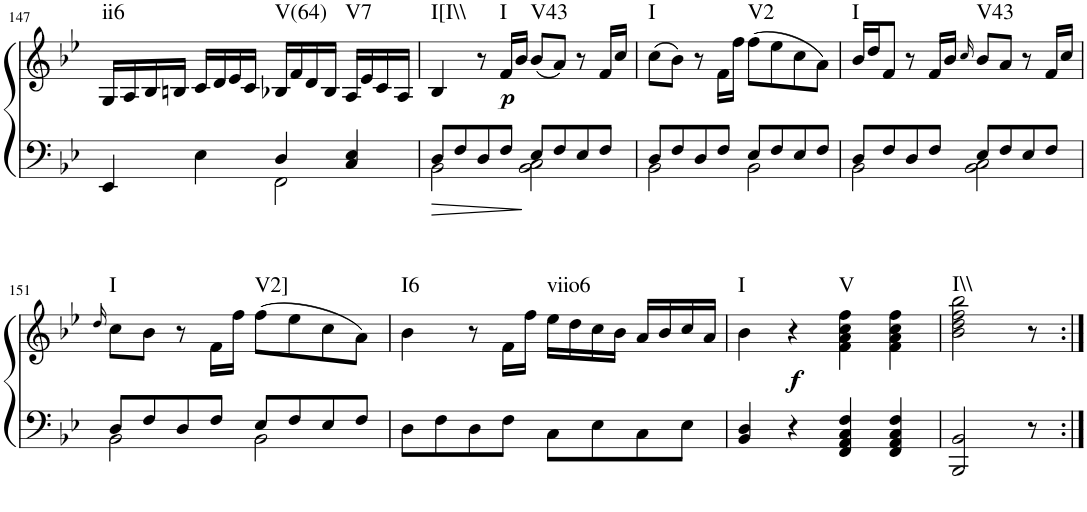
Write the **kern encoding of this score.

**kern	**kern	**dynam	**harte
*part1	*part1	*part1	*part1
*staff2	*staff1	*staff1/2	*
*I"Piano	*	*	*
*I'Pno.	*	*	*
!!LO:PB:g=z
*clefF4	*clefG2	*	*
*k[b-e-]	*k[b-e-]	*	*
*B-:	*B-:	*	*
*M4/4	*M4/4	*	*
*met(c)	*met(c)	*	*
=147	=147	=147	=147
*^	*	*	*
!	!	!	!	!LO:H:kt=ii6
4EE-/	2ryy	16G/LL	.	N
.	.	16A/	.	.
.	.	16B-/	.	.
.	.	16Bn/JJ	.	.
4E-\	.	16c/LL	.	.
.	.	16d/	.	.
.	.	16e-/	.	.
.	.	16c/JJ	.	.
!	!	!	!	!LO:H:kt=V(64)
4D/	2FF\	16B-X/LL	.	N
.	.	16f/	.	.
.	.	16d/	.	.
.	.	16B-/JJ	.	.
!	!	!	!	!LO:H:kt=V7
4C/ 4E-/	.	16A/LL	.	N
.	.	16e-/	.	.
.	.	16c/	.	.
.	.	16A/JJ	.	.
=148	=148	=148	=148	=148
!	!	!	!	!LO:H:kt=I[I\\
8D/L	2BB-\	4B-/	.	N
8F/	.	.	.	.
8D/	.	8r	.	.
!	!	!	!LO:DY:b	!LO:H:kt=I
8F/J	.	16f/LL	p	N
.	.	16b-/JJ	.	.
!	!	!	!	!LO:H:kt=V43
8E-/L	2BB-\ 2C\	(8b-/L	.	N
8F/	.	8a/J)	.	.
8E-/	.	8r	.	.
8F/J	.	16f/LL	.	.
.	.	16cc/JJ	.	.
=149	=149	=149	=149	=149
!	!	!	!	!LO:H:kt=I
8D/L	2BB-\	(8cc\L	.	N
8F/	.	8b-\J)	.	.
8D/	.	8r	.	.
8F/J	.	16f\LL	.	.
.	.	16ff\JJ	.	.
!	!	!	!	!LO:H:kt=V2
8E-/L	2BB-\	(8ff\L	.	N
8F/	.	8ee-\	.	.
8E-/	.	8cc\	.	.
8F/J	.	8a\J)	.	.
=150	=150	=150	=150	=150
!	!	!	!	!LO:H:kt=I
8D/L	2BB-\	16b-/LL	.	N
.	.	16dd/J	.	.
8F/	.	8f/J	.	.
8D/	.	8r	.	.
8F/J	.	16f/LL	.	.
.	.	16b-/JJ	.	.
.	.	16qcc/	.	.
!	!	!	!	!LO:H:kt=V43
8E-/L	2BB-\ 2C\	8b-/L	.	N
8F/	.	8a/J	.	.
8E-/	.	8r	.	.
8F/J	.	16f/LL	.	.
.	.	16cc/JJ	.	.
!!LO:LB:g=z
=151	=151	=151	=151	=151
.	.	16qdd/	.	.
!	!	!	!	!LO:H:kt=I
8D/L	2BB-\	8cc\L	.	N
8F/	.	8b-\J	.	.
8D/	.	8r	.	.
8F/J	.	16f\LL	.	.
.	.	16ff\JJ	.	.
!	!	!	!	!LO:H:kt=V2]
8E-/L	2BB-\	(8ff\L	.	N
8F/	.	8ee-\	.	.
8E-/	.	8cc\	.	.
8F/J	.	8a\J)	.	.
*v	*v	*	*	*
=152	=152	=152	=152
!	!	!	!LO:H:kt=I6
8D\L	4b-\	.	N
8F\	.	.	.
8D\	8r	.	.
8F\J	16f\LL	.	.
.	16ff\JJ	.	.
!	!	!	!LO:H:kt=viio6
8C\L	16ee-\LL	.	N
.	16dd\	.	.
8E-\	16cc\	.	.
.	16b-\JJ	.	.
8C\	16a/LL	.	.
.	16b-/	.	.
8E-\J	16cc/	.	.
.	16a/JJ	.	.
=153	=153	=153	=153
!	!	!	!LO:H:kt=I
4BB-/ 4D/	4b-\	.	N
!	!	!LO:DY:b	!
4r	4r	f	.
!	!	!	!LO:H:kt=V
4FF/ 4AA/ 4C/ 4F/	4f\ 4a\ 4cc\ 4ff\	.	N
4FF/ 4AA/ 4C/ 4F/	4f\ 4a\ 4cc\ 4ff\	.	.
=154	=154	=154	=154
!	!	!	!LO:H:kt=I\\
2BBB-/ 2BB-/	2b-\ 2dd\ 2ff\ 2bb-\	.	N
8r	8r	.	.
=:|!	=:|!	=:|!	=:|!
*-	*-	*-	*-
